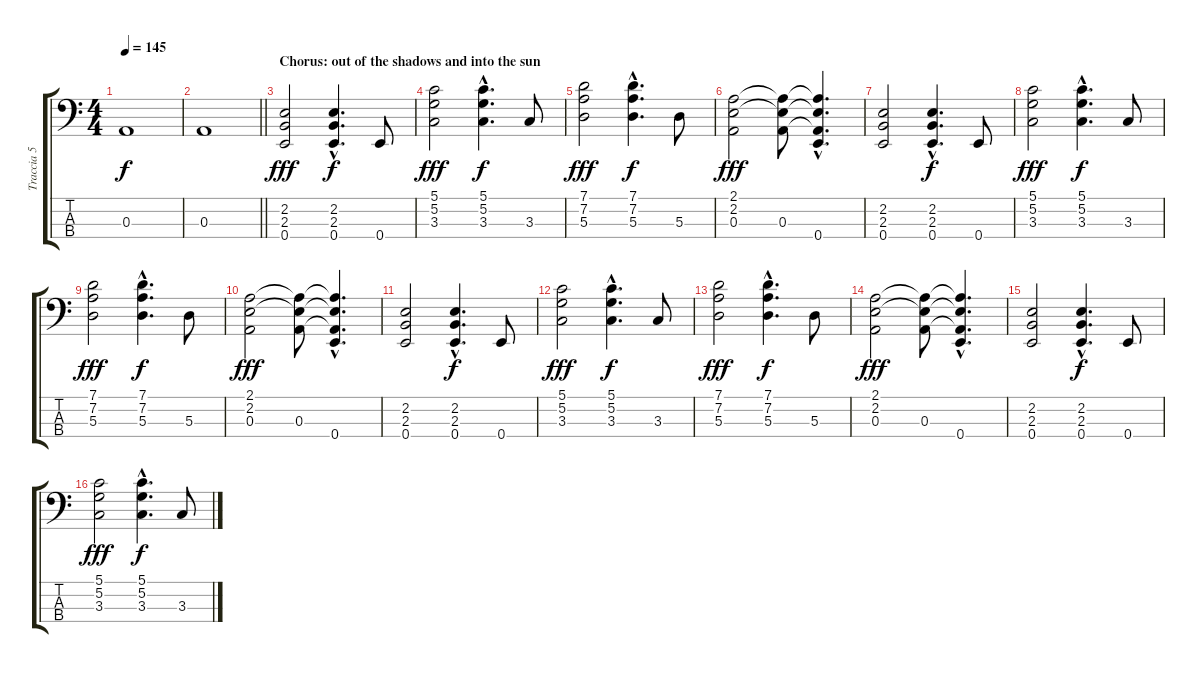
\track ("Traccia 5" "Traccia 5") {instrument electricbassfinger}
\staff {score tabs}
\tuning (G2 D2 A1 E1) {hide}
\ts (4 4)
\tempo 145
\clef f4
\ks c
0.3.1{dy f} |
\barLineRight lightlight
0.3.1 |
\section ("" "Chorus: out of the shadows and into the sun")
(2.2 2.3 0.4).2{dy fff volume 12 instrument electricbassfinger} (2.2{hac} 2.3{hac} 0.4{hac}).4{d dy f} 0.4.8 |
(5.1 5.2 3.3).2{dy fff} (5.1{hac} 5.2{hac} 3.3{hac}).4{d dy f} 3.3.8 |
(7.1 7.2 5.3).2{dy fff} (7.1{hac} 7.2{hac} 5.3{hac}).4{d dy f} 5.3.8 |
(2.1 2.2 0.3).2{dy fff} (2.1{t} 2.2{t} 0.3).8 (2.1{hac t} 2.2{hac t} 0.3{hac t} 0.4{hac}).4{d} |
(2.2 2.3 0.4).2 (2.2{hac} 2.3{hac} 0.4{hac}).4{d dy f} 0.4.8 |
(5.1 5.2 3.3).2{dy fff} (5.1{hac} 5.2{hac} 3.3{hac}).4{d dy f} 3.3.8 |
(7.1 7.2 5.3).2{dy fff} (7.1{hac} 7.2{hac} 5.3{hac}).4{d dy f} 5.3.8 |
(2.1 2.2 0.3).2{dy fff} (2.1{t} 2.2{t} 0.3).8 (2.1{hac t} 2.2{hac t} 0.3{hac t} 0.4{hac}).4{d} |
(2.2 2.3 0.4).2 (2.2{hac} 2.3{hac} 0.4{hac}).4{d dy f} 0.4.8 |
(5.1 5.2 3.3).2{dy fff} (5.1{hac} 5.2{hac} 3.3{hac}).4{d dy f} 3.3.8 |
(7.1 7.2 5.3).2{dy fff} (7.1{hac} 7.2{hac} 5.3{hac}).4{d dy f} 5.3.8 |
(2.1 2.2 0.3).2{dy fff} (2.1{t} 2.2{t} 0.3).8 (2.1{hac t} 2.2{hac t} 0.3{hac t} 0.4{hac}).4{d} |
(2.2 2.3 0.4).2 (2.2{hac} 2.3{hac} 0.4{hac}).4{d dy f} 0.4.8 |
(5.1 5.2 3.3).2{dy fff} (5.1{hac} 5.2{hac} 3.3{hac}).4{d dy f} 3.3.8
